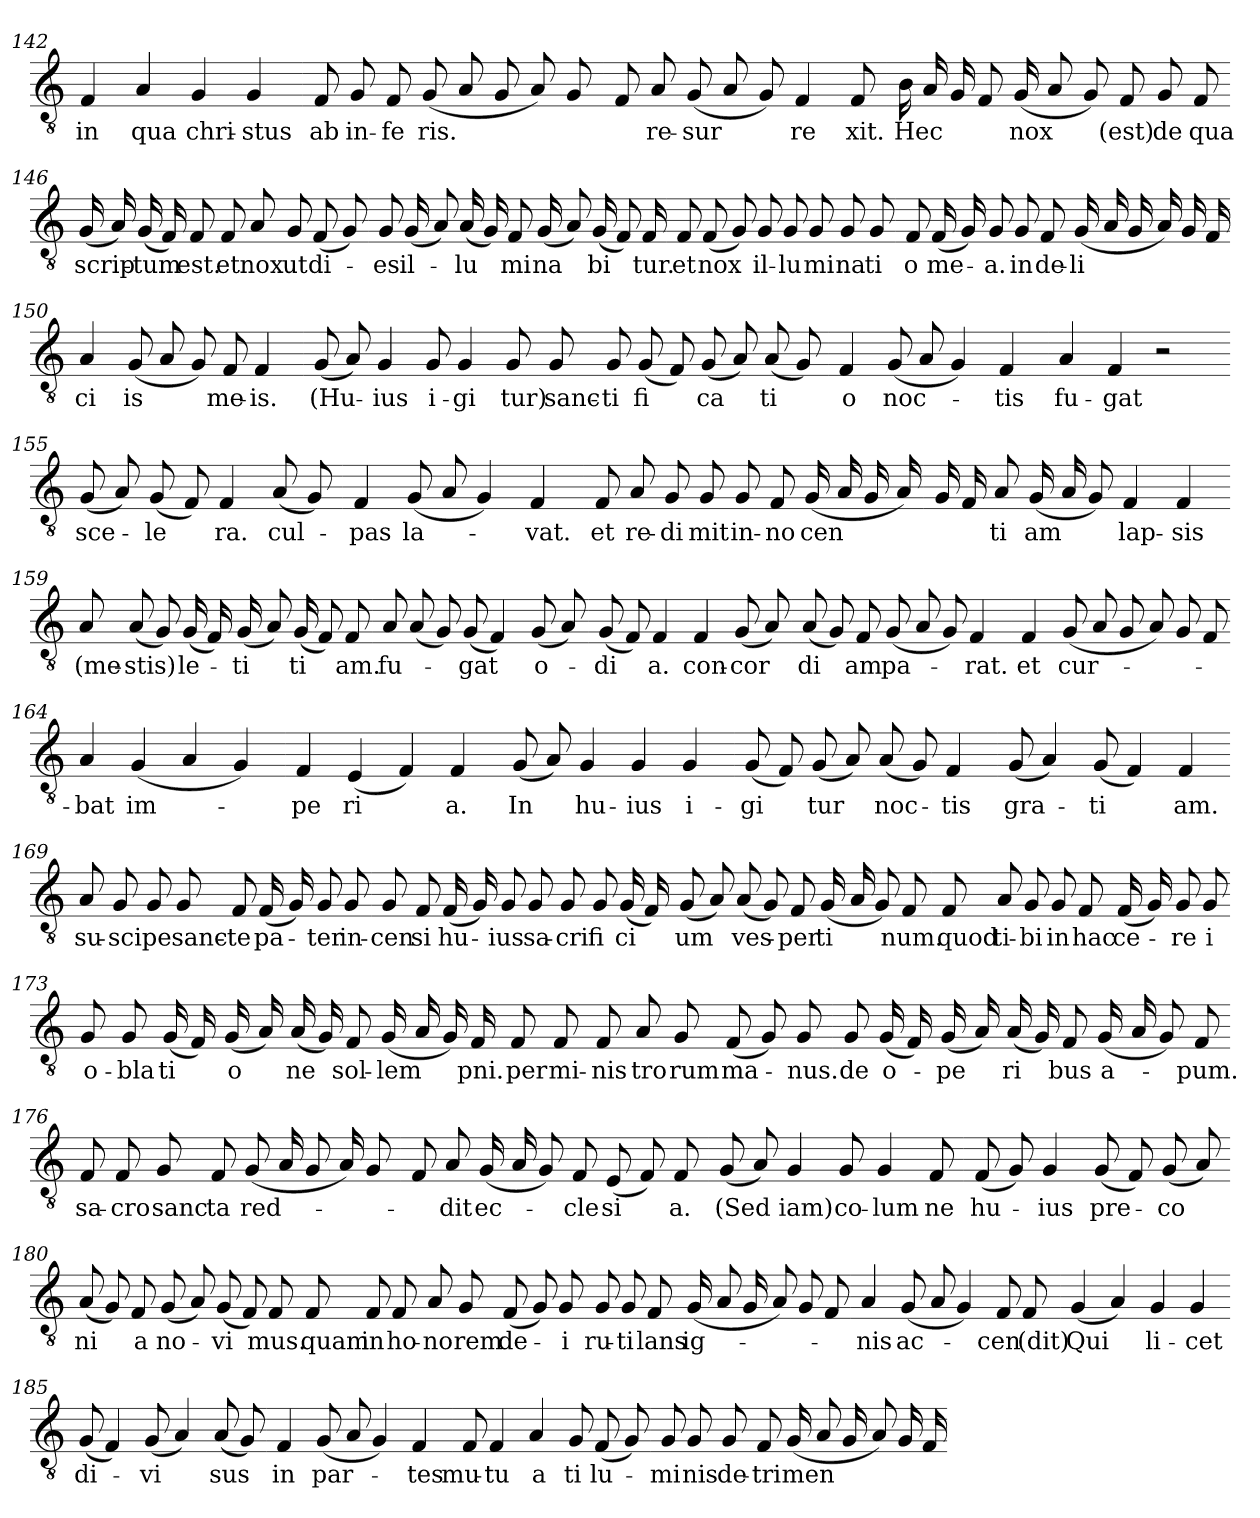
**kern	**text
*part1	*part1
*staff1	*staff1
*clefGv2	*
*k[]	*
=142	=142
4F	in
4A	qua
4G	chri-
4G	-stus
=143-	=143-
8F	ab
8G	in-
8F	fe
(8G	-ris.
8A	.
8G	.
8A)	.
8G	.
=144-	=144-
8F	.
8A	re-
(8G	sur
8A	.
8G)	.
4F	re
8F	-xit.
=145-	=145-
16B	Hec
16A	.
16G	.
8F	.
(16G	nox
8A	.
8G)	.
8F	(est)
8G	de
8F	qua
=146-	=146-
(16G	scrip-
16A)	.
(16G	-tum
16F)	.
8F	est.
8F	et
8A	nox
8G	ut
(8F	di-
8G)	.
=147-	=147-
8G	-es
(16G	il-
8A)	.
(16A	lu
16G)	.
8F	mi
(16G	na
8A)	.
(16G	bi
8F)	.
16F	-tur.
=148-	=148-
8F	et
(8F	nox
8G)	.
8G	il-
8G	lu
8G	mi
8G	na
8G	ti
=149-	=149-
8F	-o
(16F	me-
16G)	.
8G	-a.
8G	in
8F	de-
(16G	li
16A	.
16G	.
16A)	.
16G	.
16F	.
=150-	=150-
4A	ci
(8G	-is
8A	.
8G)	.
8F	me-
4F	-is.
=151-	=151-
(8G	(Hu-
8A)	.
4G	-ius
8G	i-
4G	gi
8G	-tur)
=152-	=152-
8G	sanc-
8G	ti
(8G	fi
8F)	.
(8G	ca
8A)	.
(8A	ti
8G)	.
=153-	=153-
4F	-o
(8G	noc-
8A	.
4G)	.
4F	-tis
=154-	=154-
4A	fu-
4F	-gat
2r	.
=155-	=155-
(8G	sce-
8A)	.
(8G	le
8F)	.
4F	-ra.
(8A	cul-
8G)	.
=156-	=156-
4F	-pas
(8G	la-
8A	.
4G)	.
4F	-vat.
=157-	=157-
8F	et
8A	re-
8G	di
8G	-mit
8G	in-
8F	no
(16G	cen
16A	.
16G	.
16A)	.
=158-	=158-
16G	.
16F	.
8A	ti
(16G	-am
16A	.
8G)	.
4F	lap-
4F	-sis
=159-	=159-
8A	(me-
(8A	-stis)
8G)	.
(16G	le-
16F)	.
(16G	ti
8A)	.
(16G	ti
8F)	.
8F	-am.
=160-	=160-
8A	fu-
(8A	.
8G)	.
(8G	-gat
4F)	.
(8G	o-
8A)	.
=161-	=161-
(8G	di
8F)	.
4F	-a.
4F	con-
(8G	cor
8A)	.
=162-	=162-
(8A	di
8G)	.
8F	-am
(8G	pa-
8A	.
8G)	.
4F	-rat.
=163-	=163-
4F	et
(8G	cur-
8A	.
8G	.
8A)	.
8G	.
8F	.
=164-	=164-
4A	-bat
(4G	im-
4A	.
4G)	.
=165-	=165-
4F	pe
(4E	ri
4F)	.
4F	-a.
=166-	=166-
(8G	In
8A)	.
4G	hu-
4G	-ius
4G	i-
=167-	=167-
(8G	gi
8F)	.
(8G	-tur
8A)	.
(8A	noc-
8G)	.
4F	-tis
=168-	=168-
(8G	gra-
4A)	.
(8G	ti
4F)	.
4F	-am.
=169-	=169-
8A	su-
8G	sci
8G	-pe
8G	sanc-
8F	-te
(16F	pa-
16G)	.
8G	-ter
8G	in-
=170-	=170-
8G	cen
8F	-si
(16F	hu-
16G)	.
8G	-ius
8G	sa-
8G	cri
8G	fi
(16G	ci
16F)	.
=171-	=171-
(8G	-um
8A)	.
(8A	ves-
8G)	.
8F	per
(16G	ti
16A	.
8G)	.
8F	-num.
=172-	=172-
8F	quod
8A	ti-
8G	-bi
8G	in
8F	hac
(16F	ce-
16G)	.
8G	re
8G	-i
=173-	=173-
8G	o-
8G	bla
(16G	ti
16F)	.
(16G	o
16A)	.
(16A	-ne
16G)	.
8F	sol-
(16G	lem
16A	.
16G)	.
16F	-pni.
=174-	=174-
8F	per
8F	mi-
8F	nis
8A	tro
8G	-rum
(8F	ma-
8G)	.
8G	-nus.
=175-	=175-
8G	de
(16G	o-
16F)	.
(16G	pe
16A)	.
(16A	ri
16G)	.
8F	-bus
(16G	a-
16A	.
8G)	.
8F	-pum.
=176-	=176-
8F	sa-
8F	cro
8G	sanc
8F	-ta
(8G	red-
16A	.
8G	.
16A)	.
8G	.
=177-	=177-
8F	.
8A	-dit
(16G	ec-
16A	.
8G)	.
8F	cle
(8E	si
8F)	.
8F	-a.
=178-	=178-
(8G	(Sed
8A)	.
4G	iam)
8G	co-
4G	lum
8F	-ne
=179-	=179-
(8F	hu-
8G)	.
4G	-ius
(8G	pre-
8F)	.
(8G	co
8A)	.
=180-	=180-
(8A	ni
8G)	.
8F	-a
(8G	no-
8A)	.
(8G	vi
8F)	.
8F	-mus.
=181-	=181-
8F	quam
8F	in
8F	ho-
8A	no
8G	-rem
(8F	de-
8G)	.
8G	-i
=182-	=182-
8G	ru-
8G	ti
8F	-lans
(16G	ig-
8A	.
16G	.
8A)	.
8G	.
8F	.
=183-	=183-
4A	-nis
(8G	ac-
8A	.
4G)	.
8F	cen
8F	-(dit)
=184-	=184-
(4G	Qui
4A)	.
4G	li-
4G	-cet
=185-	=185-
(8G	di-
4F)	.
(8G	vi
4A)	.
(8A	-sus
8G)	.
=186-	=186-
4F	in
(8G	par-
8A	.
4G)	.
4F	-tes
=187-	=187-
8F	mu-
4F	tu
4A	a
8G	-ti
(8F	lu-
8G)	.
=188-	=188-
8G	mi
8G	-nis
8G	de-
8F	tri
(16G	men
8A	.
16G	.
8A)	.
16G	.
16F	.
=-	=-
*-	*-
